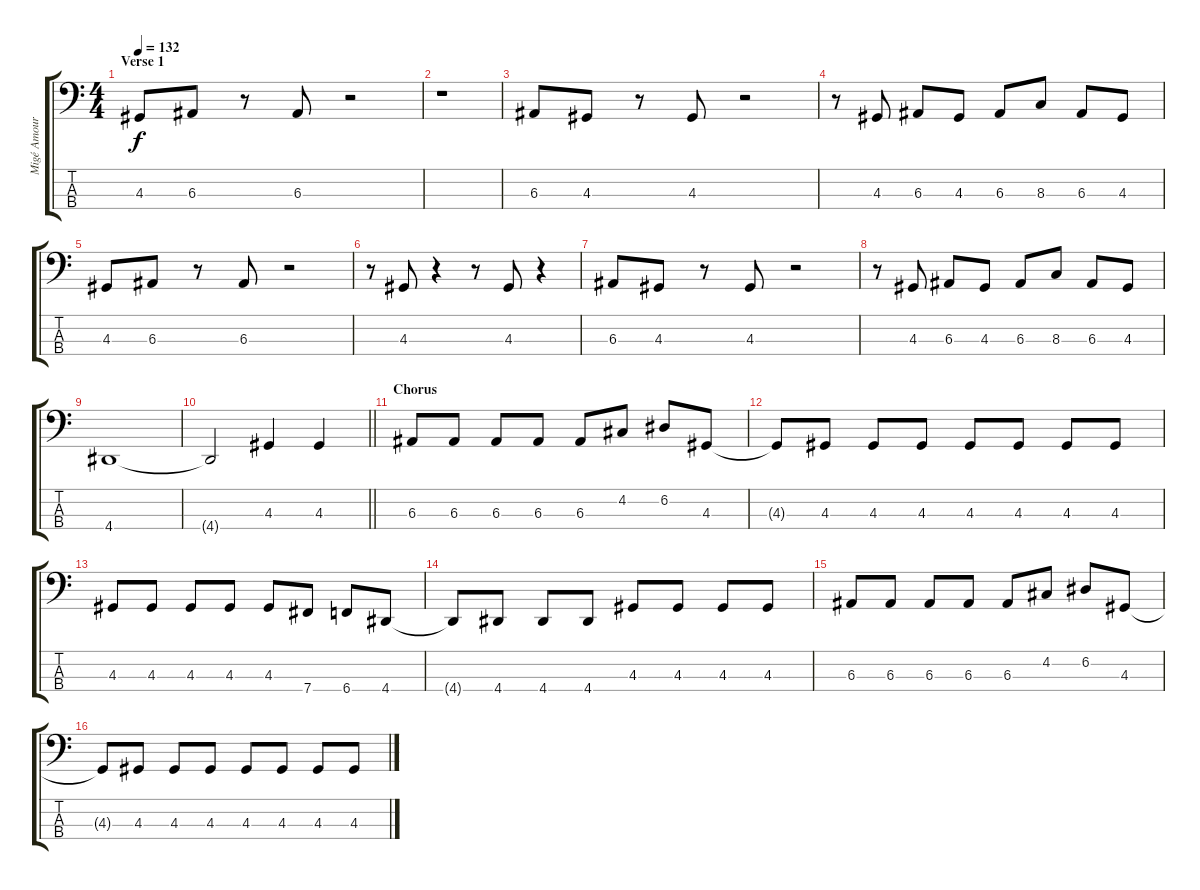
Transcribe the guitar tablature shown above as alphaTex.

\track ("Migé Amour (Bass)" "Migé Amour") {instrument electricbassfinger}
\staff {score tabs}
\tuning (D2 A1 E1 B0) {hide}
\ts (4 4)
\section ("" "Verse 1")
\tempo 132
\clef f4
\ks c
4.3.8{dy f} 6.3.8 r.8 6.3.8 r.2 |
r.1 |
6.3.8 4.3.8 r.8 4.3.8 r.2 |
r.8 4.3.8 6.3.8 4.3.8 6.3.8 8.3.8 6.3.8 4.3.8 |
4.3.8 6.3.8 r.8 6.3.8 r.2 |
r.8 4.3.8 r.4 r.8 4.3.8 r.4 |
6.3.8 4.3.8 r.8 4.3.8 r.2 |
r.8 4.3.8 6.3.8 4.3.8 6.3.8 8.3.8 6.3.8 4.3.8 |
4.4.1 |
\barLineRight lightlight
4.4{t}.2 4.3.4 4.3.4 |
\section ("" "Chorus")
6.3.8 6.3.8 6.3.8 6.3.8 6.3.8 4.2.8 6.2.8 4.3.8 |
4.3{t}.8 4.3.8 4.3.8 4.3.8 4.3.8 4.3.8 4.3.8 4.3.8 |
4.3.8 4.3.8 4.3.8 4.3.8 4.3.8 7.4.8 6.4.8 4.4.8 |
4.4{t}.8 4.4.8 4.4.8 4.4.8 4.3.8 4.3.8 4.3.8 4.3.8 |
6.3.8 6.3.8 6.3.8 6.3.8 6.3.8 4.2.8 6.2.8 4.3.8 |
4.3{t}.8 4.3.8 4.3.8 4.3.8 4.3.8 4.3.8 4.3.8 4.3.8
